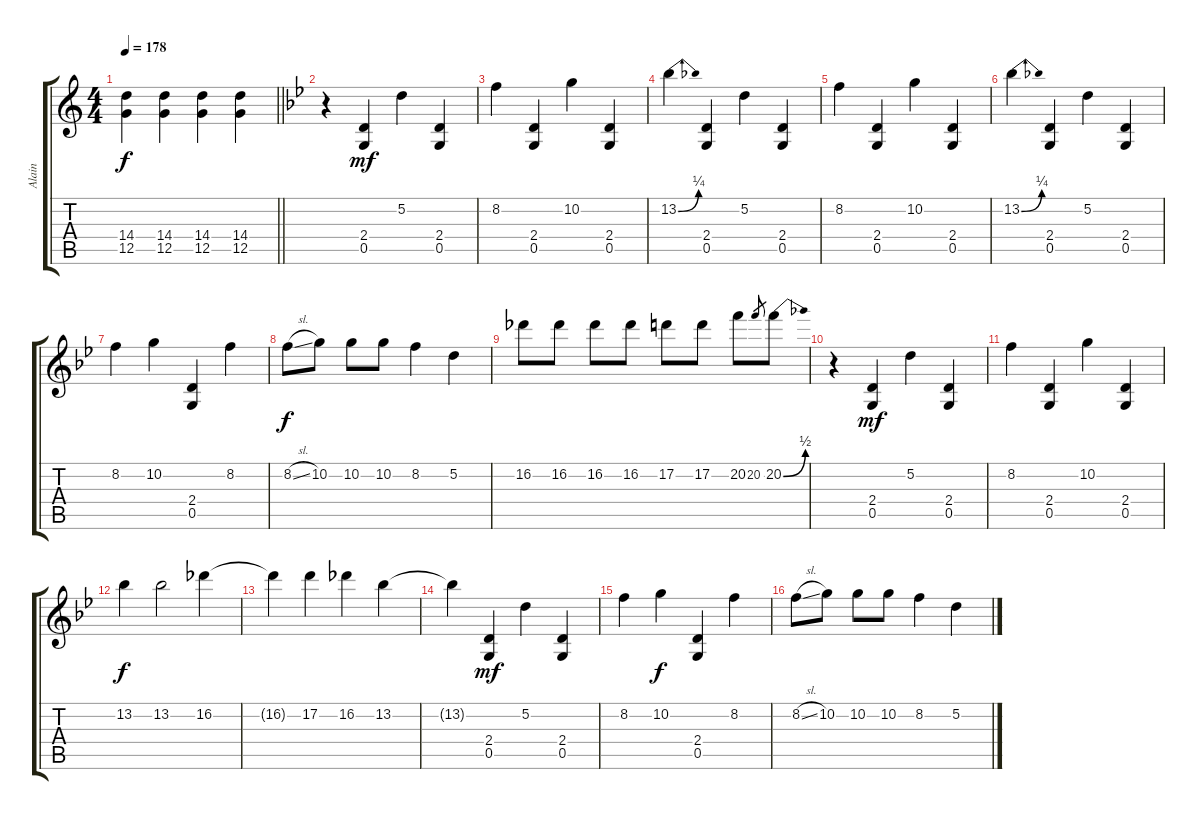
\track ("Alain" "Alain") {instrument overdrivenguitar}
\staff {score tabs}
\tuning (D4 A3 F3 C3 G2 D2) {hide}
\ts (4 4)
\tempo 178
\clef g2
\barLineRight lightlight
\ks c
(14.4 12.5).4{dy f} (14.4 12.5).4 (14.4 12.5).4 (14.4 12.5).4 |
\ks gminor
r.4{instrument overdrivenguitar} (2.4 0.5).4{dy mf} 5.2.4 (2.4 0.5).4 |
8.2.4 (2.4 0.5).4 10.2.4 (2.4 0.5).4 |
13.2{be (bend 0 0 60 1)}.4 (2.4 0.5).4 5.2.4 (2.4 0.5).4 |
8.2.4 (2.4 0.5).4 10.2.4 (2.4 0.5).4 |
13.2{be (bend 0 0 60 1)}.4 (2.4 0.5).4 5.2.4 (2.4 0.5).4 |
8.2.4 10.2.4 (2.4 0.5).4 8.2.4 |
8.2{sl}.8{dy f} 10.2.8 10.2.8 10.2.8 8.2.4 5.2.4 |
16.2.8 16.2.8 16.2.8 16.2.8 17.2.8 17.2.8 20.2.8 20.2.8{gr} 20.2{be (bend 0 0 60 2)}.8 |
r.4 (2.4 0.5).4{dy mf} 5.2.4 (2.4 0.5).4 |
8.2.4 (2.4 0.5).4 10.2.4 (2.4 0.5).4 |
13.2.4{dy f} 13.2.2 16.2.4 |
16.2{t}.4 17.2.4 16.2.4 13.2.4 |
13.2{t}.4 (2.4 0.5).4{dy mf} 5.2.4 (2.4 0.5).4 |
8.2.4 10.2.4{dy f} (2.4 0.5).4 8.2.4 |
8.2{sl}.8 10.2.8 10.2.8 10.2.8 8.2.4 5.2.4
